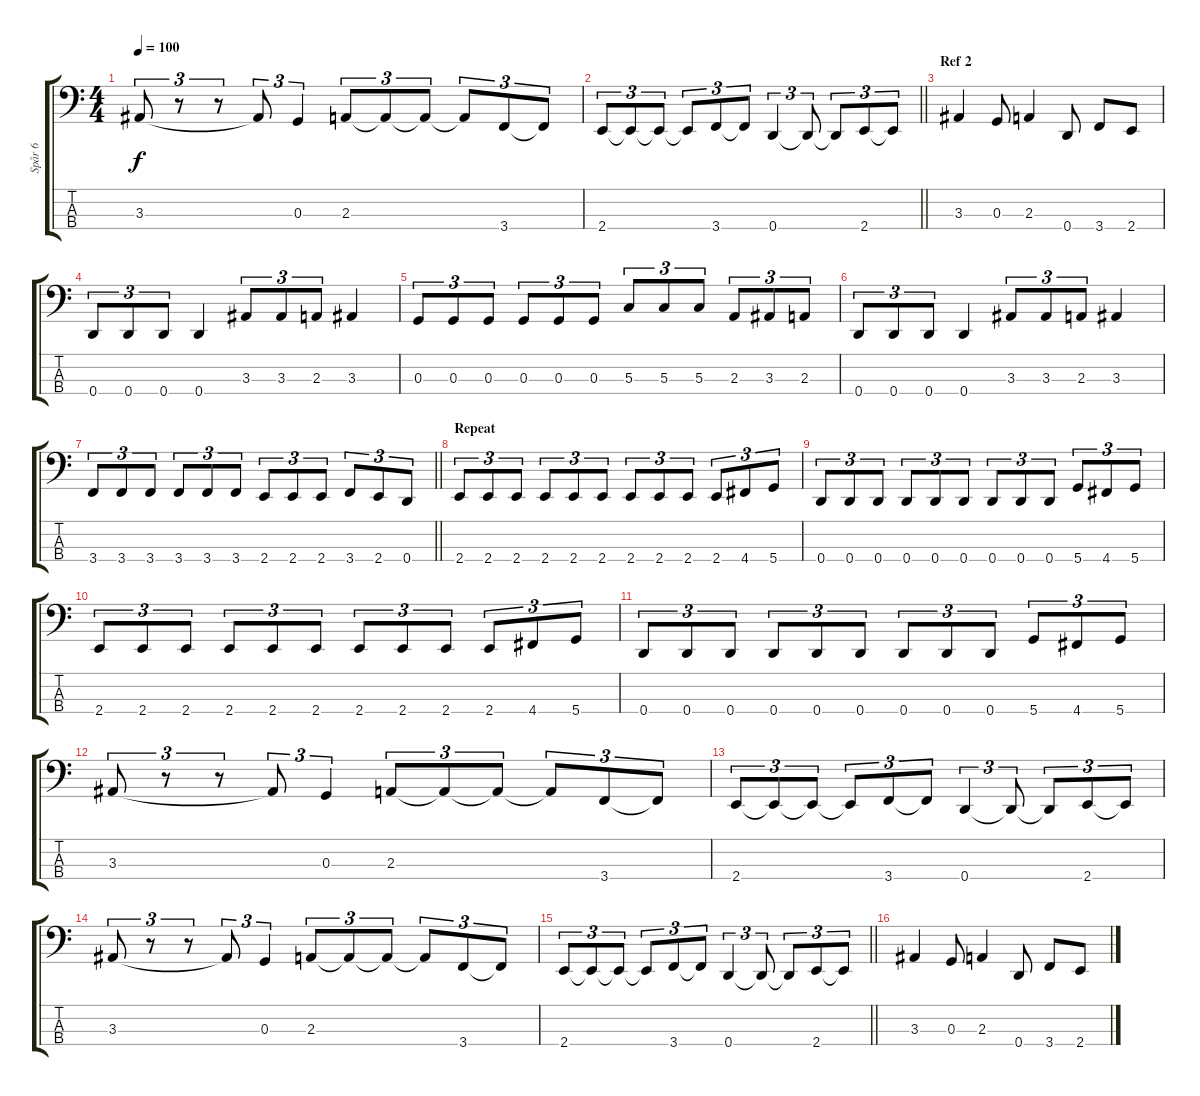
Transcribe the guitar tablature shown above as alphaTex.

\track ("Spår 6" "Spår 6") {instrument electricbassfinger}
\staff {score tabs}
\tuning (F2 C2 G1 D1) {hide}
\ts (4 4)
\tempo 100
\clef f4
\ks c
3.3.8{tu (3 2) dy f} r.8{tu (3 2)} r.8{tu (3 2)} 3.3{t}.8{tu (3 2)} 0.3.4{tu (3 2)} 2.3.8{tu (3 2)} 2.3{t}.8{tu (3 2)} 2.3{t}.8{tu (3 2)} 2.3{t}.8{tu (3 2)} 3.4.8{tu (3 2)} 3.4{t}.8{tu (3 2)} |
\barLineRight lightlight
2.4.8{tu (3 2)} 2.4{t}.8{tu (3 2)} 2.4{t}.8{tu (3 2)} 2.4{t}.8{tu (3 2)} 3.4.8{tu (3 2)} 3.4{t}.8{tu (3 2)} 0.4.4{tu (3 2)} 0.4{t}.8{tu (3 2)} 0.4{t}.8{tu (3 2)} 2.4.8{tu (3 2)} 2.4{t}.8{tu (3 2)} |
\section ("" "Ref 2")
3.3.4 0.3.8 2.3.4 0.4.8 3.4.8 2.4.8 |
0.4.8{tu (3 2)} 0.4.8{tu (3 2)} 0.4.8{tu (3 2)} 0.4.4 3.3.8{tu (3 2)} 3.3.8{tu (3 2)} 2.3.8{tu (3 2)} 3.3.4 |
0.3.8{tu (3 2)} 0.3.8{tu (3 2)} 0.3.8{tu (3 2)} 0.3.8{tu (3 2)} 0.3.8{tu (3 2)} 0.3.8{tu (3 2)} 5.3.8{tu (3 2)} 5.3.8{tu (3 2)} 5.3.8{tu (3 2)} 2.3.8{tu (3 2)} 3.3.8{tu (3 2)} 2.3.8{tu (3 2)} |
0.4.8{tu (3 2)} 0.4.8{tu (3 2)} 0.4.8{tu (3 2)} 0.4.4 3.3.8{tu (3 2)} 3.3.8{tu (3 2)} 2.3.8{tu (3 2)} 3.3.4 |
\barLineRight lightlight
3.4.8{tu (3 2)} 3.4.8{tu (3 2)} 3.4.8{tu (3 2)} 3.4.8{tu (3 2)} 3.4.8{tu (3 2)} 3.4.8{tu (3 2)} 2.4.8{tu (3 2)} 2.4.8{tu (3 2)} 2.4.8{tu (3 2)} 3.4.8{tu (3 2)} 2.4.8{tu (3 2)} 0.4.8{tu (3 2)} |
\section ("" "Repeat")
2.4.8{tu (3 2)} 2.4.8{tu (3 2)} 2.4.8{tu (3 2)} 2.4.8{tu (3 2)} 2.4.8{tu (3 2)} 2.4.8{tu (3 2)} 2.4.8{tu (3 2)} 2.4.8{tu (3 2)} 2.4.8{tu (3 2)} 2.4.8{tu (3 2)} 4.4.8{tu (3 2)} 5.4.8{tu (3 2)} |
0.4.8{tu (3 2)} 0.4.8{tu (3 2)} 0.4.8{tu (3 2)} 0.4.8{tu (3 2)} 0.4.8{tu (3 2)} 0.4.8{tu (3 2)} 0.4.8{tu (3 2)} 0.4.8{tu (3 2)} 0.4.8{tu (3 2)} 5.4.8{tu (3 2)} 4.4.8{tu (3 2)} 5.4.8{tu (3 2)} |
2.4.8{tu (3 2)} 2.4.8{tu (3 2)} 2.4.8{tu (3 2)} 2.4.8{tu (3 2)} 2.4.8{tu (3 2)} 2.4.8{tu (3 2)} 2.4.8{tu (3 2)} 2.4.8{tu (3 2)} 2.4.8{tu (3 2)} 2.4.8{tu (3 2)} 4.4.8{tu (3 2)} 5.4.8{tu (3 2)} |
0.4.8{tu (3 2)} 0.4.8{tu (3 2)} 0.4.8{tu (3 2)} 0.4.8{tu (3 2)} 0.4.8{tu (3 2)} 0.4.8{tu (3 2)} 0.4.8{tu (3 2)} 0.4.8{tu (3 2)} 0.4.8{tu (3 2)} 5.4.8{tu (3 2)} 4.4.8{tu (3 2)} 5.4.8{tu (3 2)} |
3.3.8{tu (3 2)} r.8{tu (3 2)} r.8{tu (3 2)} 3.3{t}.8{tu (3 2)} 0.3.4{tu (3 2)} 2.3.8{tu (3 2)} 2.3{t}.8{tu (3 2)} 2.3{t}.8{tu (3 2)} 2.3{t}.8{tu (3 2)} 3.4.8{tu (3 2)} 3.4{t}.8{tu (3 2)} |
2.4.8{tu (3 2)} 2.4{t}.8{tu (3 2)} 2.4{t}.8{tu (3 2)} 2.4{t}.8{tu (3 2)} 3.4.8{tu (3 2)} 3.4{t}.8{tu (3 2)} 0.4.4{tu (3 2)} 0.4{t}.8{tu (3 2)} 0.4{t}.8{tu (3 2)} 2.4.8{tu (3 2)} 2.4{t}.8{tu (3 2)} |
3.3.8{tu (3 2)} r.8{tu (3 2)} r.8{tu (3 2)} 3.3{t}.8{tu (3 2)} 0.3.4{tu (3 2)} 2.3.8{tu (3 2)} 2.3{t}.8{tu (3 2)} 2.3{t}.8{tu (3 2)} 2.3{t}.8{tu (3 2)} 3.4.8{tu (3 2)} 3.4{t}.8{tu (3 2)} |
\barLineRight lightlight
2.4.8{tu (3 2)} 2.4{t}.8{tu (3 2)} 2.4{t}.8{tu (3 2)} 2.4{t}.8{tu (3 2)} 3.4.8{tu (3 2)} 3.4{t}.8{tu (3 2)} 0.4.4{tu (3 2)} 0.4{t}.8{tu (3 2)} 0.4{t}.8{tu (3 2)} 2.4.8{tu (3 2)} 2.4{t}.8{tu (3 2)} |
3.3.4 0.3.8 2.3.4 0.4.8 3.4.8 2.4.8
